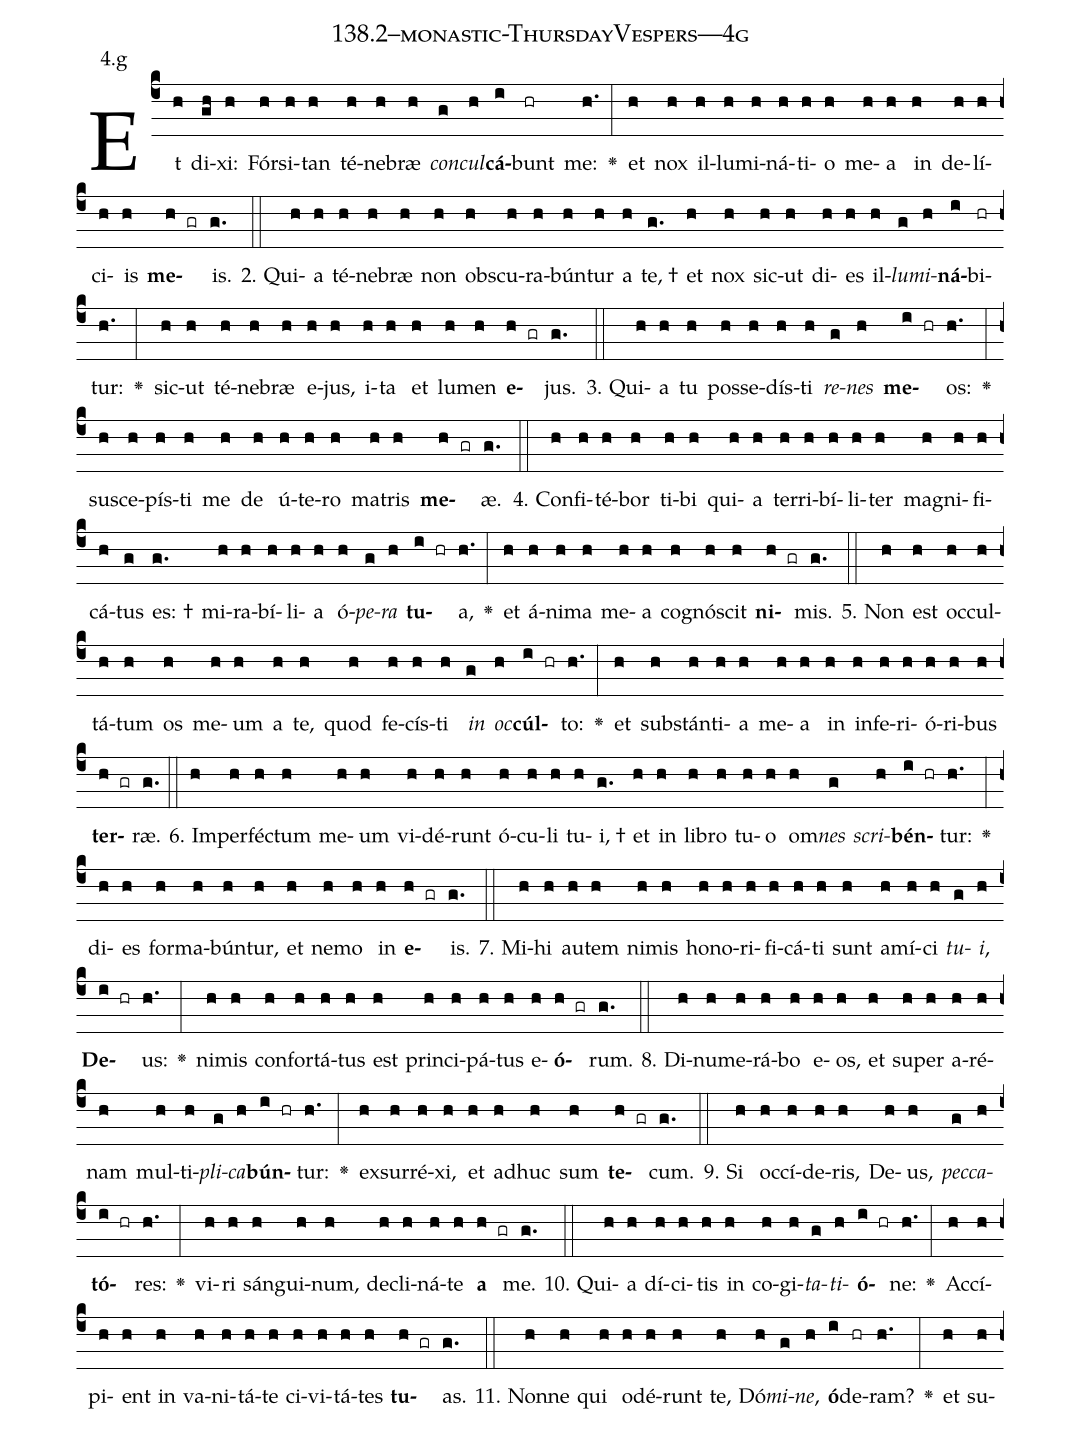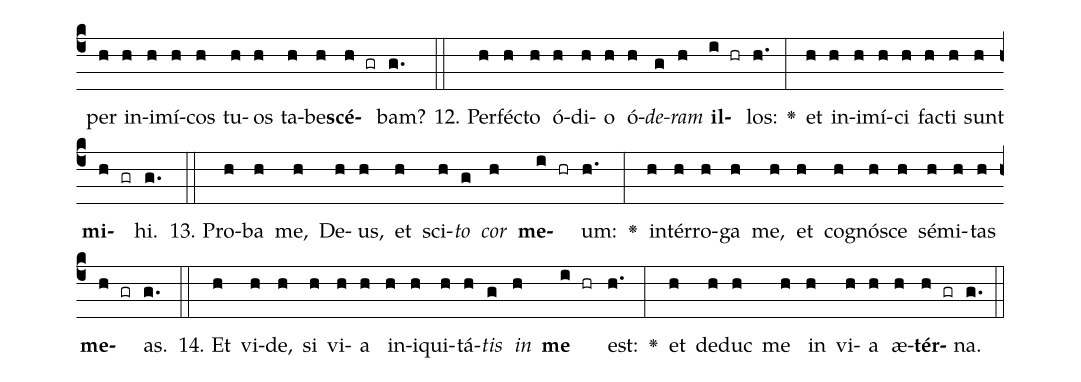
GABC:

name: 138.2--monastic-ThursdayVespers---4g;
annotation: 4.g;
%%
(c4)Et(h) di(gh)xi:(h) Fór(h)si(h)tan(h) té(h)ne(h)bræ(h) <i>con</i>(g)<i>cul</i>(h)<b>cá</b>(i)bunt(hr) me:(h.) <v>\greheightstar</v>(:) et(h) nox(h) il(h)lu(h)mi(h)ná(h)ti(h)o(h) me(h)a(h) in(h) de(h)lí(h)ci(h)is(h) <b>me</b>(h gr)is.(g.) (::)
2. Qui(h)a(h) té(h)ne(h)bræ(h) non(h) obs(h)cu(h)ra(h)bún(h)tur(h) a(h) te, †(g.) et(h) nox(h) sic(h)ut(h) di(h)es(h) il(h)<i>lu</i>(g)<i>mi</i>(h)<b>ná</b>(i)bi(hr)tur:(h.) <v>\greheightstar</v>(:) sic(h)ut(h) té(h)ne(h)bræ(h) e(h)jus,(h) i(h)ta(h) et(h) lu(h)men(h) <b>e</b>(h gr)jus.(g.) (::)
3. Qui(h)a(h) tu(h) pos(h)se(h)dís(h)ti(h) <i>re</i>(g)<i>nes</i>(h) <b>me</b>(i hr)os:(h.) <v>\greheightstar</v>(:) su(h)sce(h)pís(h)ti(h) me(h) de(h) ú(h)te(h)ro(h) ma(h)tris(h) <b>me</b>(h gr)æ.(g.) (::)
4. Con(h)fi(h)té(h)bor(h) ti(h)bi(h) qui(h)a(h) ter(h)ri(h)bí(h)li(h)ter(h) ma(h)gni(h)fi(h)cá(h)tus(g) es: †(g.) mi(h)ra(h)bí(h)li(h)a(h) ó(h)<i>pe</i>(g)<i>ra</i>(h) <b>tu</b>(i hr)a,(h.) <v>\greheightstar</v>(:) et(h) á(h)ni(h)ma(h) me(h)a(h) co(h)gnó(h)scit(h) <b>ni</b>(h gr)mis.(g.) (::)
5. Non(h) est(h) oc(h)cul(h)tá(h)tum(h) os(h) me(h)um(h) a(h) te,(h) quod(h) fe(h)cís(h)ti(h) <i>in</i>(g) <i>oc</i>(h)<b>cúl</b>(i hr)to:(h.) <v>\greheightstar</v>(:) et(h) sub(h)stán(h)ti(h)a(h) me(h)a(h) in(h) in(h)fe(h)ri(h)ó(h)ri(h)bus(h) <b>ter</b>(h gr)ræ.(g.) (::)
6. Im(h)per(h)féc(h)tum(h) me(h)um(h) vi(h)dé(h)runt(h) ó(h)cu(h)li(h) tu(h)i, †(g.) et(h) in(h) li(h)bro(h) tu(h)o(h) om(h)<i>nes</i>(g) <i>scri</i>(h)<b>bén</b>(i hr)tur:(h.) <v>\greheightstar</v>(:) di(h)es(h) for(h)ma(h)bún(h)tur,(h) et(h) ne(h)mo(h) in(h) <b>e</b>(h gr)is.(g.) (::)
7. Mi(h)hi(h) au(h)tem(h) ni(h)mis(h) ho(h)no(h)ri(h)fi(h)cá(h)ti(h) sunt(h) a(h)mí(h)ci(h) <i>tu</i>(g)<i>i</i>,(h) <b>De</b>(i hr)us:(h.) <v>\greheightstar</v>(:) ni(h)mis(h) con(h)for(h)tá(h)tus(h) est(h) prin(h)ci(h)pá(h)tus(h) e(h)<b>ó</b>(h gr)rum.(g.) (::)
8. Di(h)nu(h)me(h)rá(h)bo(h) e(h)os,(h) et(h) su(h)per(h) a(h)ré(h)nam(h) mul(h)ti(h)<i>pli</i>(g)<i>ca</i>(h)<b>bún</b>(i hr)tur:(h.) <v>\greheightstar</v>(:) ex(h)sur(h)ré(h)xi,(h) et(h) ad(h)huc(h) sum(h) <b>te</b>(h gr)cum.(g.) (::)
9. Si(h) oc(h)cí(h)de(h)ris,(h) De(h)us,(h) <i>pec</i>(g)<i>ca</i>(h)<b>tó</b>(i hr)res:(h.) <v>\greheightstar</v>(:) vi(h)ri(h) sán(h)gui(h)num,(h) de(h)cli(h)ná(h)te(h) <b>a</b>(h gr) me.(g.) (::)
10. Qui(h)a(h) dí(h)ci(h)tis(h) in(h) co(h)gi(h)<i>ta</i>(g)<i>ti</i>(h)<b>ó</b>(i hr)ne:(h.) <v>\greheightstar</v>(:) Ac(h)cí(h)pi(h)ent(h) in(h) va(h)ni(h)tá(h)te(h) ci(h)vi(h)tá(h)tes(h) <b>tu</b>(h gr)as.(g.) (::)
11. Non(h)ne(h) qui(h) o(h)dé(h)runt(h) te,(h) Dó(h)<i>mi</i>(g)<i>ne</i>,(h) <b>ó</b>(i)de(hr)ram?(h.) <v>\greheightstar</v>(:) et(h) su(h)per(h) in(h)i(h)mí(h)cos(h) tu(h)os(h) ta(h)be(h)<b>scé</b>(h gr)bam?(g.) (::)
12. Per(h)féc(h)to(h) ó(h)di(h)o(h) ó(h)<i>de</i>(g)<i>ram</i>(h) <b>il</b>(i hr)los:(h.) <v>\greheightstar</v>(:) et(h) in(h)i(h)mí(h)ci(h) fac(h)ti(h) sunt(h) <b>mi</b>(h gr)hi.(g.) (::)
13. Pro(h)ba(h) me,(h) De(h)us,(h) et(h) sci(h)<i>to</i>(g) <i>cor</i>(h) <b>me</b>(i hr)um:(h.) <v>\greheightstar</v>(:) in(h)tér(h)ro(h)ga(h) me,(h) et(h) co(h)gnó(h)sce(h) sé(h)mi(h)tas(h) <b>me</b>(h gr)as.(g.) (::)
14. Et(h) vi(h)de,(h) si(h) vi(h)a(h) in(h)i(h)qui(h)tá(h)<i>tis</i>(g) <i>in</i>(h) <b>me</b>(i hr) est:(h.) <v>\greheightstar</v>(:) et(h) de(h)duc(h) me(h) in(h) vi(h)a(h) æ(h)<b>tér</b>(h gr)na.(g.) (::)
